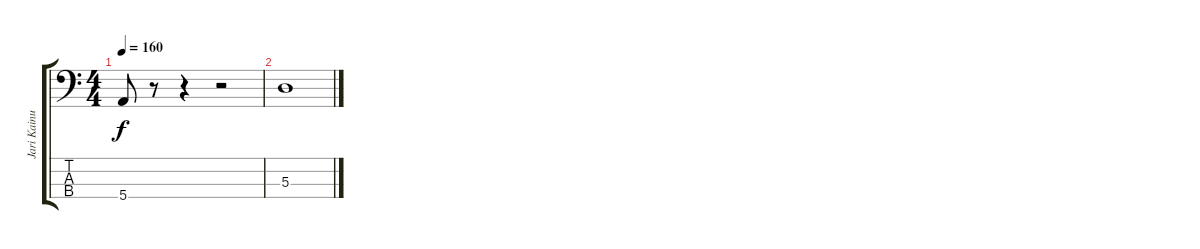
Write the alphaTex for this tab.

\track ("Jari Kainulainen (Bass)" "Jari Kainu") {instrument electricbassfinger}
\staff {score tabs}
\tuning (G2 D2 A1 E1) {hide}
\ts (4 4)
\tempo 160
\clef f4
\ks c
5.4.8{dy f} r.8 r.4 r.2 |
5.3.1
